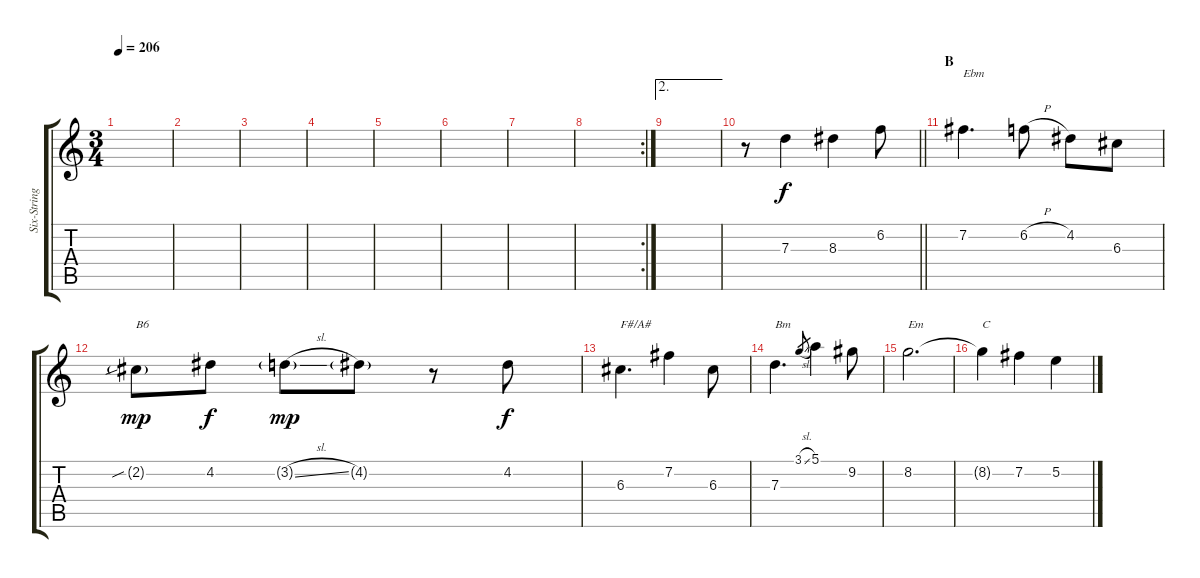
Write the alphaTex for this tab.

\track ("Six-String (Solo)" "Six-String") {instrument electricguitarjazz}
\staff {score tabs}
\tuning (E4 B3 G3 D3 A2 E2) {hide}
\ts (3 4)
\tempo 206
\clef g2
\ks c
|
|
|
|
|
|
|
\rc 2
|
\ae 2
|
\barLineRight lightlight
r.8 7.3.4 8.3.4 6.2.8 |
\section ("" "B")
7.2.4{d txt "Ebm"} 6.2{h}.8 4.2.8 6.3.8 |
2.2{sib g}.8{txt "B6" dy mp} 4.2.8{dy f} 3.2{sl g}.8{dy mp} 4.2{g}.8 r.8 4.2.8{dy f} |
6.3.4{d txt "F#/A#"} 7.2.4 6.3.8 |
7.3.4{d txt "Bm"} 3.1{sl}.8{gr} 5.1.4 9.2.8 |
8.2.2{d txt "Em"} |
8.2{t}.4{txt "C"} 7.2.4 5.2.4
